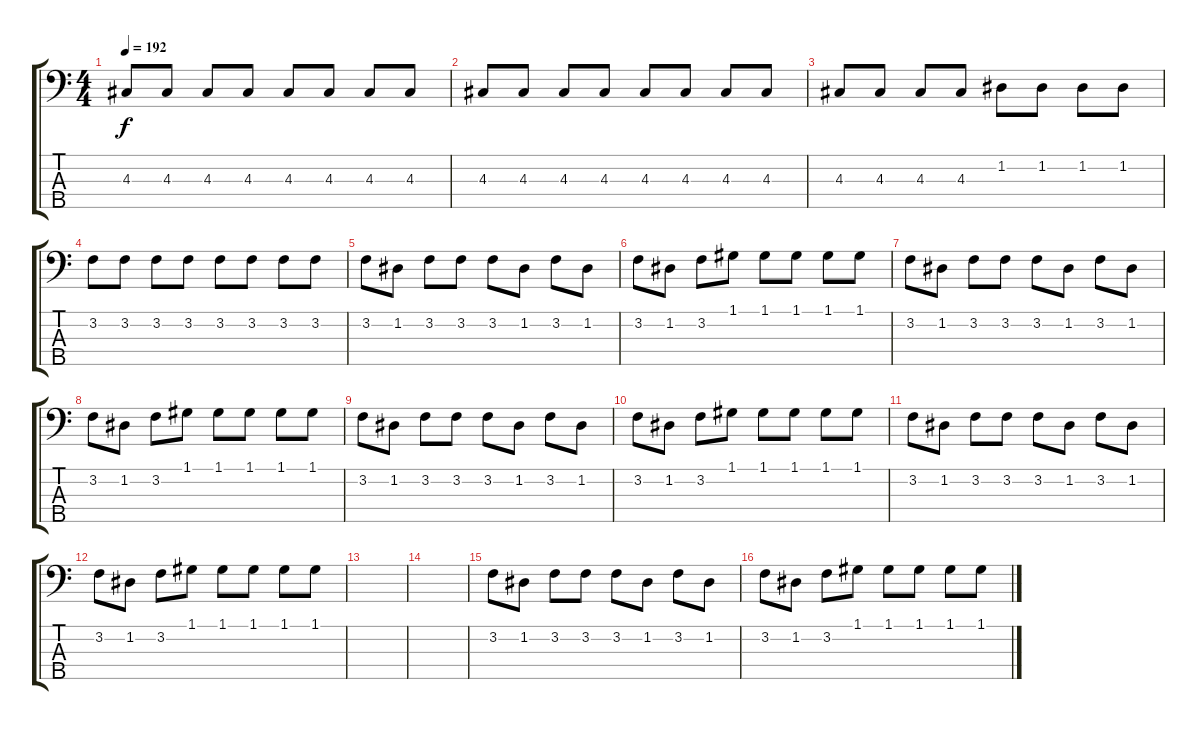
\track "" {instrument electricbassfinger}
\staff {score tabs}
\tuning (G2 D2 A1 E1 B0) {hide}
\ts (4 4)
\tempo 192
\clef f4
\ks c
4.3.8{dy f} 4.3.8 4.3.8 4.3.8 4.3.8 4.3.8 4.3.8 4.3.8 |
4.3.8 4.3.8 4.3.8 4.3.8 4.3.8 4.3.8 4.3.8 4.3.8 |
4.3.8 4.3.8 4.3.8 4.3.8 1.2.8 1.2.8 1.2.8 1.2.8 |
3.2.8 3.2.8 3.2.8 3.2.8 3.2.8 3.2.8 3.2.8 3.2.8 |
3.2.8{txt ""} 1.2.8 3.2.8 3.2.8 3.2.8 1.2.8 3.2.8 1.2.8 |
3.2.8 1.2.8 3.2.8 1.1.8 1.1.8 1.1.8 1.1.8 1.1.8 |
3.2.8 1.2.8 3.2.8 3.2.8 3.2.8 1.2.8 3.2.8 1.2.8 |
3.2.8 1.2.8 3.2.8 1.1.8 1.1.8 1.1.8 1.1.8 1.1.8 |
3.2.8 1.2.8 3.2.8 3.2.8 3.2.8 1.2.8 3.2.8 1.2.8 |
3.2.8 1.2.8 3.2.8 1.1.8 1.1.8 1.1.8 1.1.8 1.1.8 |
3.2.8 1.2.8 3.2.8 3.2.8 3.2.8 1.2.8 3.2.8 1.2.8 |
3.2.8 1.2.8 3.2.8 1.1.8 1.1.8 1.1.8 1.1.8 1.1.8 |
|
|
3.2.8 1.2.8 3.2.8 3.2.8 3.2.8 1.2.8 3.2.8 1.2.8 |
3.2.8 1.2.8 3.2.8 1.1.8 1.1.8 1.1.8 1.1.8 1.1.8
